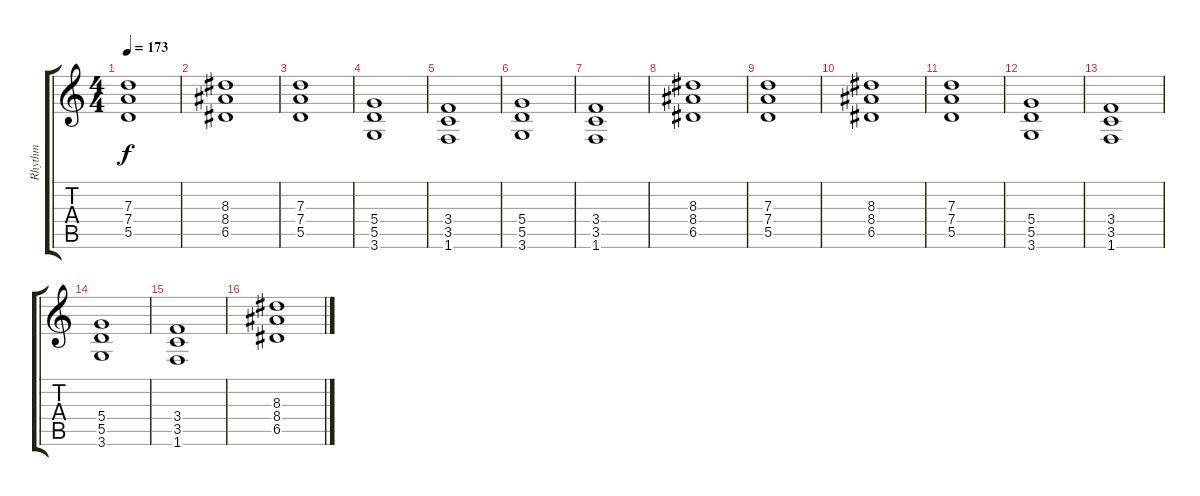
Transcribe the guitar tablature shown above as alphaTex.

\track ("Rhythm" "Rhythm") {instrument distortionguitar}
\staff {score tabs}
\tuning (E4 B3 G3 D3 A2 E2) {hide}
\ts (4 4)
\tempo 173
\clef g2
\ks c
(7.3 7.4 5.5).1{dy f} |
(8.3 8.4 6.5).1 |
(7.3 7.4 5.5).1 |
(5.4 5.5 3.6).1 |
(3.4 3.5 1.6).1 |
(5.4 5.5 3.6).1 |
(3.4 3.5 1.6).1 |
(8.3 8.4 6.5).1 |
(7.3 7.4 5.5).1 |
(8.3 8.4 6.5).1 |
(7.3 7.4 5.5).1 |
(5.4 5.5 3.6).1 |
(3.4 3.5 1.6).1 |
(5.4 5.5 3.6).1 |
(3.4 3.5 1.6).1 |
(8.3 8.4 6.5).1
